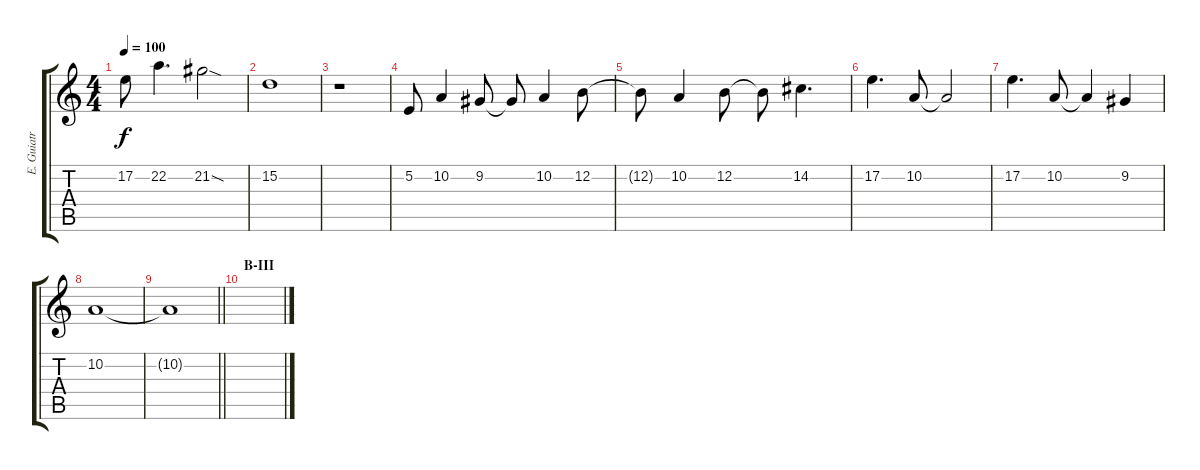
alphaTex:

\track ("E. Guiatr IV (Hiroto)" "E. Guiatr ") {instrument lead1square}
\staff {score tabs}
\tuning (E4 B3 G3 D3 A2 E2) {hide}
\ts (4 4)
\tempo 100
\clef g2
\ks c
17.2{t}.8{dy f} 22.2.4{d} 21.2{sod}.2 |
15.2.1 |
r.1 |
5.2.8 10.2.4 9.2.8 9.2{t}.8 10.2.4 12.2.8 |
12.2{t}.8 10.2.4 12.2.8 12.2{t}.8 14.2.4{d} |
17.2.4{d} 10.2.8 10.2{t}.2 |
17.2.4{d} 10.2.8 10.2{t}.4 9.2.4 |
10.2.1 |
\barLineRight lightlight
10.2{t}.1 |
\section ("" "B-III")
